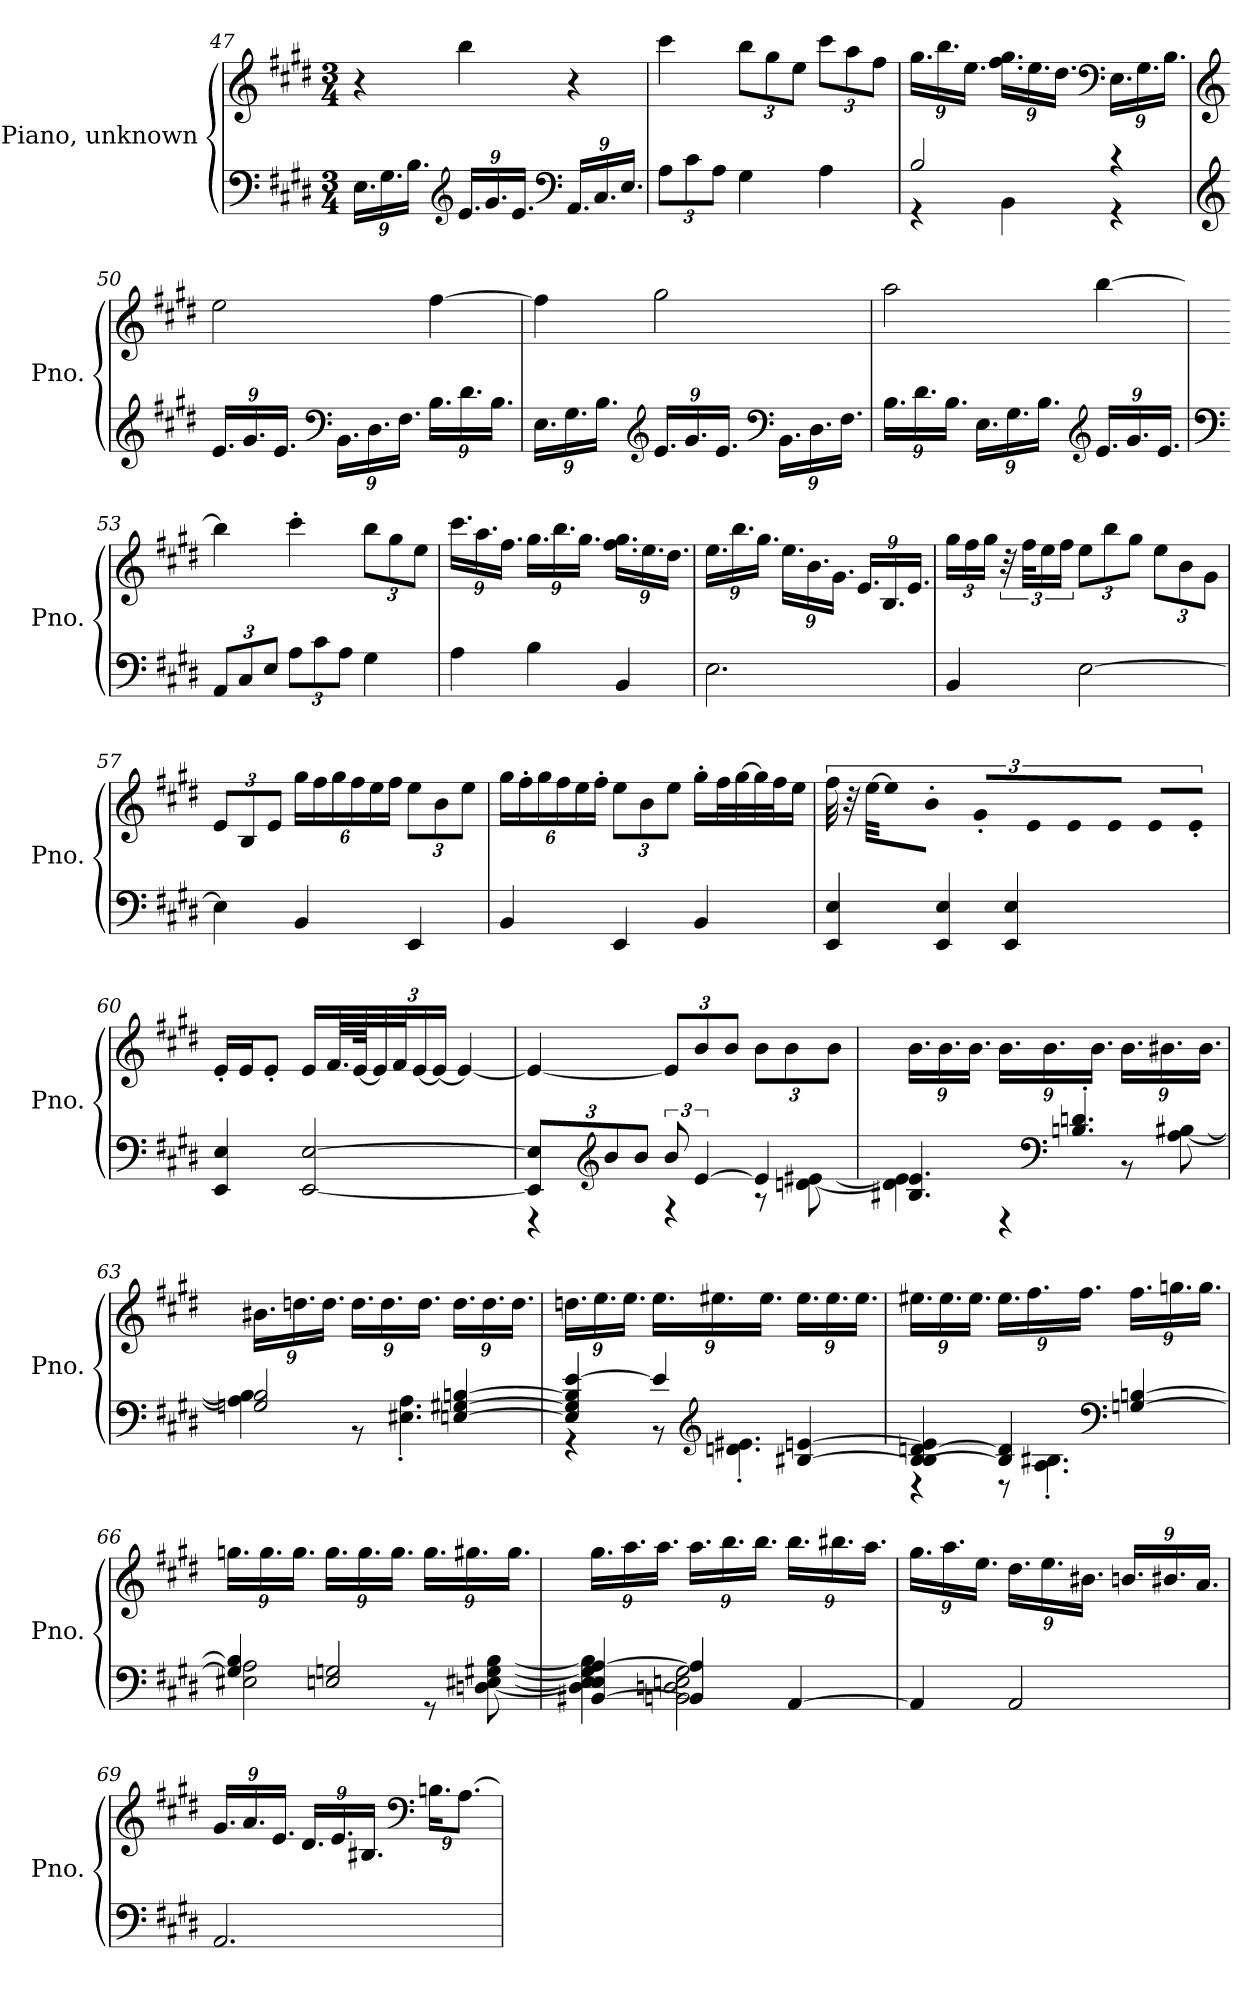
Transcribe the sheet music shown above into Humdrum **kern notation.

**kern	**kern
*part1	*part1
*staff2	*staff1
*I"Piano, unknown	*
*I'Pno.	*
*clefF4	*clefG2
*k[f#c#g#d#]	*k[f#c#g#d#]
*M3/4	*M3/4
*Xbrackettup	*
=47	=47
18.E\LL	4r
18.G#\	.
18.B\JJ	.
*clefG2	*
18.e/LL	4bb\
18.g#/	.
18.e/JJ	.
*clefF4	*
18.AA/LL	4r
18.C#/	.
18.E/JJ	.
=48	=48
12A\L	4ccc#\
12c#\	.
12A\J	.
*	*Xbrackettup
4G#\	12bb\L
.	12gg#\
.	12ee\J
4A\	12ccc#\L
.	12aa\
.	12ff#\J
!!LO:LB:g=z
=49	=49
*^	*
2B/	4r	18.gg#\LL
.	.	18.bb\
.	.	18.ee\JJ
.	4BB\	18.ff#\ 18.gg#\LL
.	.	18.ee\
.	.	18.dd#\JJ
*	*	*clefF4
4r	4r	18.E\LL
.	.	18.G#\
.	.	18.B\JJ
*v	*v	*
=50	=50
*clefG2	*clefG2
18.e/LL	2ee\
18.g#/	.
18.e/JJ	.
*clefF4	*
18.BB\LL	.
18.D#\	.
18.F#\JJ	.
18.B\LL	[4ff#\
18.d#\	.
18.B\JJ	.
!!LO:PB:g=z
=51	=51
18.E\LL	4ff#\]
18.G#\	.
18.B\JJ	.
*clefG2	*
18.e/LL	2gg#\
18.g#/	.
18.e/JJ	.
*clefF4	*
18.BB\LL	.
18.D#\	.
18.F#\JJ	.
=52	=52
18.B\LL	2aa\
18.d#\	.
18.B\JJ	.
18.E\LL	.
18.G#\	.
18.B\JJ	.
*clefG2	*
18.e/LL	[4bb\
18.g#/	.
18.e/JJ	.
=53	=53
*clefF4	*
12AA/L	4bb\]
12C#/	.
12E/J	.
12A\L	4ccc#'\
12c#\	.
12A\J	.
4G#\	12bb\L
.	12gg#\
.	12ee\J
!!LO:LB:g=z
=54	=54
4A\	18.ccc#\LL
.	18.aa\
.	18.ff#\JJ
4B\	18.gg#\LL
.	18.bb\
.	18.gg#\JJ
4BB/	18.ff#\ 18.gg#\LL
.	18.ee\
.	18.dd#\JJ
=55	=55
2.E\	18.ee\LL
.	18.bb\
.	18.gg#\JJ
.	18.ee\LL
.	18.b\
.	18.g#\JJ
.	18.e/LL
.	18.B/
.	18.e/JJ
=56	=56
4BB/	24gg#\LL
.	24ff#\
.	24gg#\JJ
*	*brackettup
.	48r
.	48ff#\KLL
.	24ee\
.	24ff#\JJ
*	*Xbrackettup
[2E\	12ee\L
.	12bb\
.	12gg#\J
.	12ee\L
.	12b\
.	12g#\J
!!LO:LB:g=z
=57	=57
4E\]	12e/L
.	12B/
.	12e/J
4BB/	24gg#\LL
.	24ff#\
.	24gg#\
.	24ff#\
.	24ee\
.	24ff#\JJ
4EE/	12ee\L
.	12b\
.	12ee\J
=58	=58
4BB/	24gg#\LL
.	24ff#'\
.	24gg#\
.	24ff#\
.	24ee\
.	24ff#'\JJ
4EE/	12ee\L
.	12b\
.	12ee\J
4BB/	16gg#'\LL
.	32ff#\L
.	[32gg#\
.	32gg#\]
.	32ff#\J
.	16ee\JJ
=59	=59
*	*brackettup
4EE/ 4E/	48ff#\
.	48r
.	[48ee\KLL
.	16ee\J]
.	8b'\J
4EE/ 4E/	16g#'/LL
.	16e/
.	16e/
.	16e/JJ
4EE/ 4E/	8e/L
.	8e'/J
!!LO:LB:g=z
=60	=60
4EE/ 4E/	16e'/LL
.	16e/J
.	8e'/J
[2EE/ [2E/	16e/LL
.	64.f#/LL
.	[128e/JK
.	32e/]
*	*Xbrackettup
.	48f#/J
.	[24e/
.	16e/JJ_
.	4e/_
=61	=61
*^	*
12EE/] 12E/]L	4r	4e/_
*clefG2	*	*
12b/	.	.
12b/J	.	.
*brackettup	*	*
12b/	4r	12e/L]
[6e/	.	12b/
.	.	12b/J
4e/]	8r	12b\L
.	.	12b\
.	[8dn\ [8e#X\	.
.	.	12b\J
=62	=62	=62
4.B#X/ 4.e/	4d\] 4e#\]	18.b\LL
.	.	18.b\
.	.	18.b\JJ
.	4r	18.b\LL
.	.	18.b\
*clefF4	*	*
4.Bn/' 4.dn/'	.	.
.	.	18.b\JJ
.	8r	18.b\LL
.	.	18.b#X\
.	[8A\ [8B#X\	.
.	.	18.b#\JJ
!!LO:LB:g=z
=63	=63	=63
2Gn/ 2B/	4A\] 4B#\]	18.b#X\LL
.	.	18.ddn\
.	.	18.dd\JJ
.	8r	18.dd\LL
.	.	18.dd\
.	4.E#X\' 4.A\'	.
.	.	18.dd\JJ
[4En/ [4G#X/ [4Bn/	.	18.dd\LL
.	.	18.dd\
.	.	18.dd\JJ
=64	=64	=64
4E/] 4G#/] 4B/] [4e/	4r	18.ddn\LL
.	.	18.ee\
.	.	18.ee\JJ
4e/]	8r	18.ee\LL
.	.	18.ee#X\
*clefG2	*	*
.	4.dn\' 4.e#X\'	.
.	.	18.ee#\JJ
[4B#X/ [4en/	.	18.ee#\LL
.	.	18.ee#\
.	.	18.ee#\JJ
!!LO:LB:g=z
=65	=65	=65
[4B/ 4B#/] [4dn/ 4e/]	4r	18.ee#X\LL
.	.	18.ee#\
.	.	18.ee#\JJ
4B/] 4d/]	8r	18.ee#\LL
.	.	18.ff#\
.	4.A\' 4.B#X\'	.
.	.	18.ff#\JJ
*clefF4	*	*
[4Gn/ [4Bn/	.	18.ff#\LL
.	.	18.ggn\
.	.	18.gg\JJ
=66	=66	=66
4G/] 4B/]	2E#X\ 2A\	18.ggn\LL
.	.	18.gg\
.	.	18.gg\JJ
2En/ 2Gn/	.	18.gg\LL
.	.	18.gg\
.	.	18.gg\JJ
.	8r	18.gg\LL
.	.	18.gg#X\
.	[8Dn\ [8E#X\ [8G#X\ [8B\	.
.	.	18.gg#\JJ
!!LO:PB:g=z
=67	=67	=67
[4BB#X/ 4E/ [4A/	4D\] 4E#\] 4G#\] 4B\]	18.gg#\LL
.	.	18.aa\
.	.	18.aa\JJ
4BB#/] 4A/]	2BBn\ 2Dn\ 2En\ 2G#\	18.aa\LL
.	.	18.bb\
.	.	18.bb\JJ
[4AA/	.	18.bb\LL
.	.	18.bb#X\
.	.	18.aa\JJ
*v	*v	*
=68	=68
4AA/]	18.gg#\LL
.	18.aa\
.	18.ee\JJ
2AA/	18.dd#\LL
.	18.ee\
.	18.b#X\JJ
.	18.bn/LL
.	18.b#X/
.	18.a/JJ
!!LO:LB:g=z
=69	=69
2.AA/	18.g#/LL
.	18.a/
.	18.e/JJ
.	18.d#/LL
.	18.e/
.	18.B#X/JJ
*	*clefF4
.	18.Bn\KL
.	[9.A\J
=	=
*-	*-
